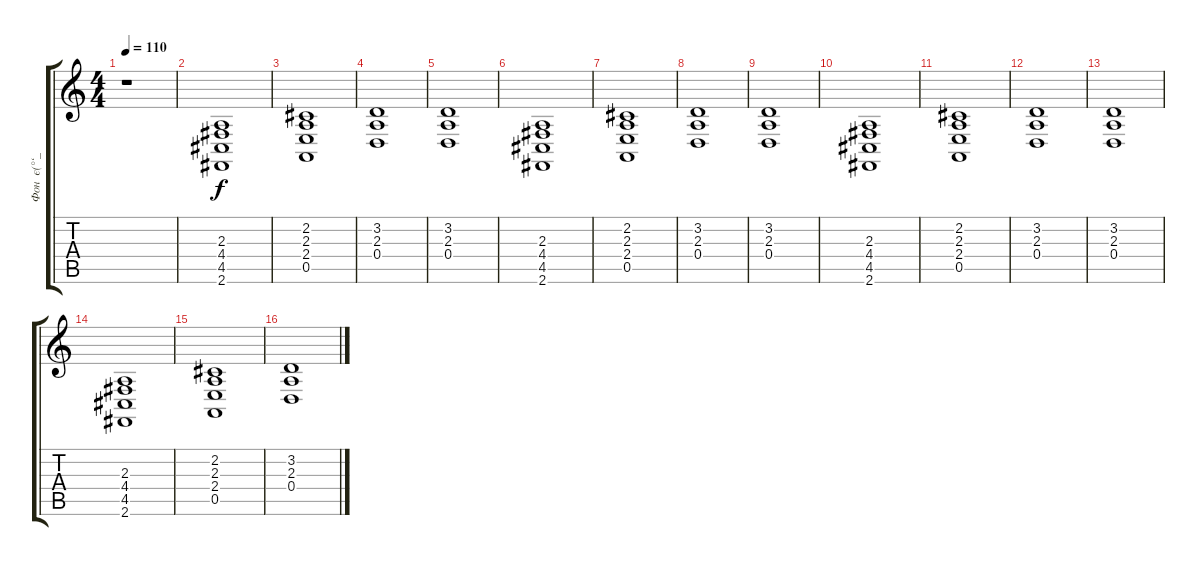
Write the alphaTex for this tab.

\track ("Фон  є(°‘_’°)э" "Фон  є(°‘_") {instrument rockorgan}
\staff {score tabs}
\tuning (E4 B3 G3 D3 A2 E2) {hide}
\ts (4 4)
\tempo 110
\clef g2
\ks c
r.1{dy f instrument rockorgan} |
(2.3 4.4 4.5 2.6).1 |
(2.2 2.3 2.4 0.5).1 |
(3.2 2.3 0.4).1 |
(3.2 2.3 0.4).1 |
(2.3 4.4 4.5 2.6).1 |
(2.2 2.3 2.4 0.5).1 |
(3.2 2.3 0.4).1 |
(3.2 2.3 0.4).1 |
(2.3 4.4 4.5 2.6).1 |
(2.2 2.3 2.4 0.5).1 |
(3.2 2.3 0.4).1 |
(3.2 2.3 0.4).1 |
(2.3 4.4 4.5 2.6).1 |
(2.2 2.3 2.4 0.5).1 |
(3.2 2.3 0.4).1
